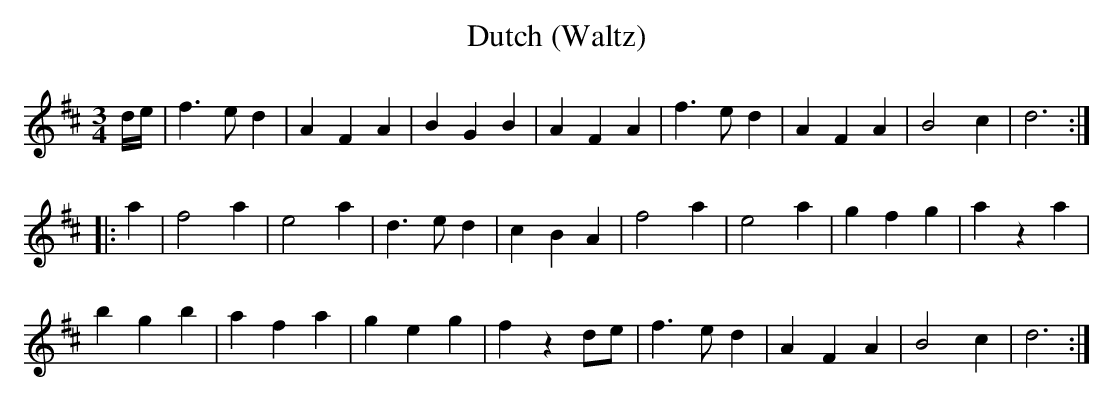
X:1
T:Dutch (Waltz)
M:3/4
L:1/4
K:D
d//e//|f>ed|AFA|BGB|AFA|f>ed|AFA|B2c|d3:|
|:a|f2a|e2a|d>ed|cBA|f2a|e2a|gfg|aza|
bgb|afa|geg|fzd/e/|f>ed|AFA|B2c|d3:|]
